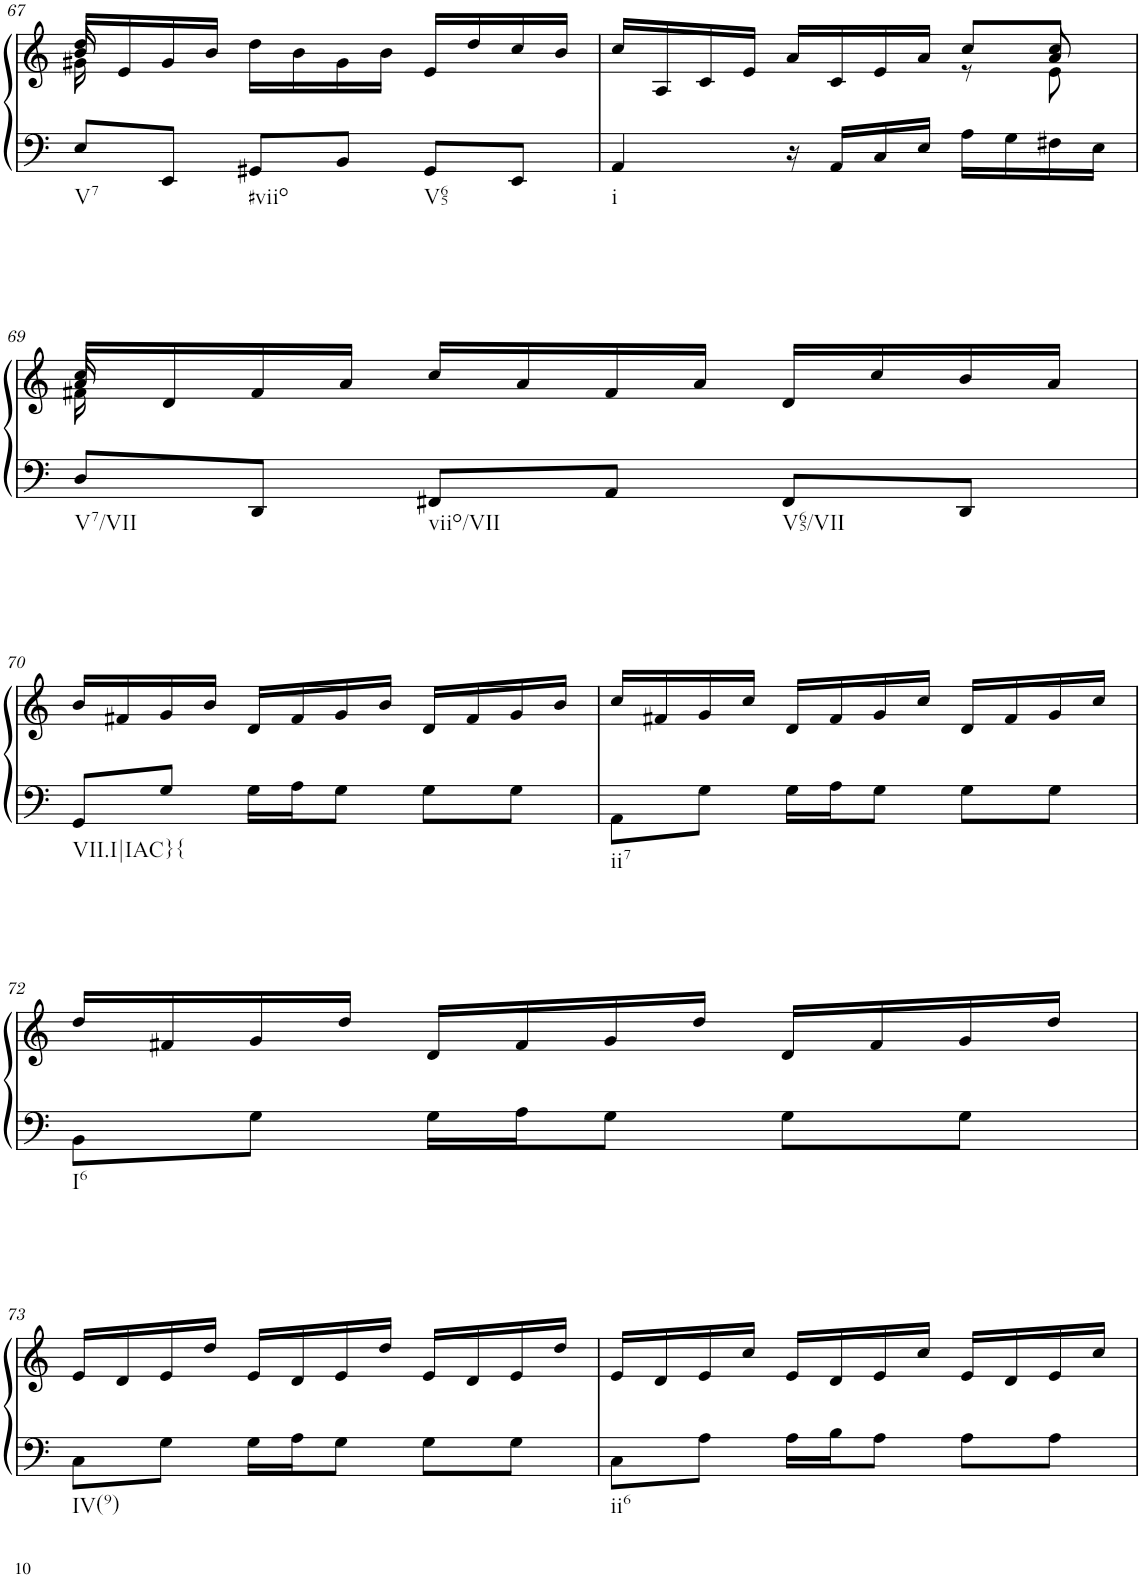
**kern	**kern
*part1	*part1
*staff2	*staff1
*I"Klavier linke Hand	*
!!LO:PB:g=z
*clefF4	*clefG2
*k[]	*k[]
*M3/4	*M3/4
=67	=67
*	*^
*	*	*^
!LO:TX:b:t=V7	!	!	!
8E/L	16dd/LL	16g#X\	16b/
.	16e/	2ryy	2ryy
8EE/J	16g#/	.	.
.	16b/JJ	.	.
!LO:TX:b:t=#viio	!	!	!
8GG#X/L	16dd\LL	.	.
.	16b\	.	.
8BB/J	16g#\	.	.
.	16b\JJ	.	.
!LO:TX:b:t=V65	!	!	!
8GG#/L	16e/LL	.	.
.	16dd/	8.ryy	8.ryy
8EE/J	16cc/	.	.
.	16b/JJ	.	.
=68	=68	=68	=68
!LO:TX:b:t=i	!	!	!
4AA/	16cc/LL	2ryy	8ryy
.	16A/	.	.
*	*	*v	*v
.	16c/	.
.	16e/JJ	.
16r	16a/LL	.
16AA/LL	16c/	.
16C/	16e/	.
16E/JJ	16a/JJ	.
16A\LL	8cc/L	8r
16G\	.	.
*	*	*^
16F#X\	8cc/J	8e\	8a/
16E\JJ	.	.	.
!!LO:LB:g=z	!!	!!
=69	=69	=69	=69
!LO:TX:b:t=V7/VII	!	!	!
8D/L	16cc/LL	16f#X\	16a/
.	16d/	2ryy	2ryy
8DD/J	16f#/	.	.
.	16a/JJ	.	.
!LO:TX:b:t=viio/VII	!	!	!
8FF#X/L	16cc/LL	.	.
.	16a/	.	.
8AA/J	16f#/	.	.
.	16a/JJ	.	.
!LO:TX:b:t=V65/VII	!	!	!
8FF#/L	16d/LL	.	.
.	16cc/	8.ryy	8.ryy
8DD/J	16b/	.	.
.	16a/JJ	.	.
*	*v	*v	*v
!!LO:LB:g=z
=70	=70
!LO:TX:b:t=VII.I|IAC}{	!
8GG/L	16b/LL
.	16f#X/
8G/J	16g/
.	16b/JJ
16G\LL	16d/LL
16A\J	16f#/
8G\J	16g/
.	16b/JJ
8G\L	16d/LL
.	16f#/
8G\J	16g/
.	16b/JJ
=71	=71
!LO:TX:b:t=ii7	!
8AA\L	16cc/LL
.	16f#X/
8G\J	16g/
.	16cc/JJ
16G\LL	16d/LL
16A\J	16f#/
8G\J	16g/
.	16cc/JJ
8G\L	16d/LL
.	16f#/
8G\J	16g/
.	16cc/JJ
!!LO:LB:g=z
=72	=72
!LO:TX:b:t=I6	!
8BB\L	16dd/LL
.	16f#X/
8G\J	16g/
.	16dd/JJ
16G\LL	16d/LL
16A\J	16f#/
8G\J	16g/
.	16dd/JJ
8G\L	16d/LL
.	16f#/
8G\J	16g/
.	16dd/JJ
!!LO:LB:g=z
=73	=73
!LO:TX:b:t=IV(9)	!
8C\L	16e/LL
.	16d/
8G\J	16e/
.	16dd/JJ
16G\LL	16e/LL
16A\J	16d/
8G\J	16e/
.	16dd/JJ
8G\L	16e/LL
.	16d/
8G\J	16e/
.	16dd/JJ
=74	=74
!LO:TX:b:t=ii6	!
8C\L	16e/LL
.	16d/
8A\J	16e/
.	16cc/JJ
16A\LL	16e/LL
16B\J	16d/
8A\J	16e/
.	16cc/JJ
8A\L	16e/LL
.	16d/
8A\J	16e/
.	16cc/JJ
=	=
*-	*-
